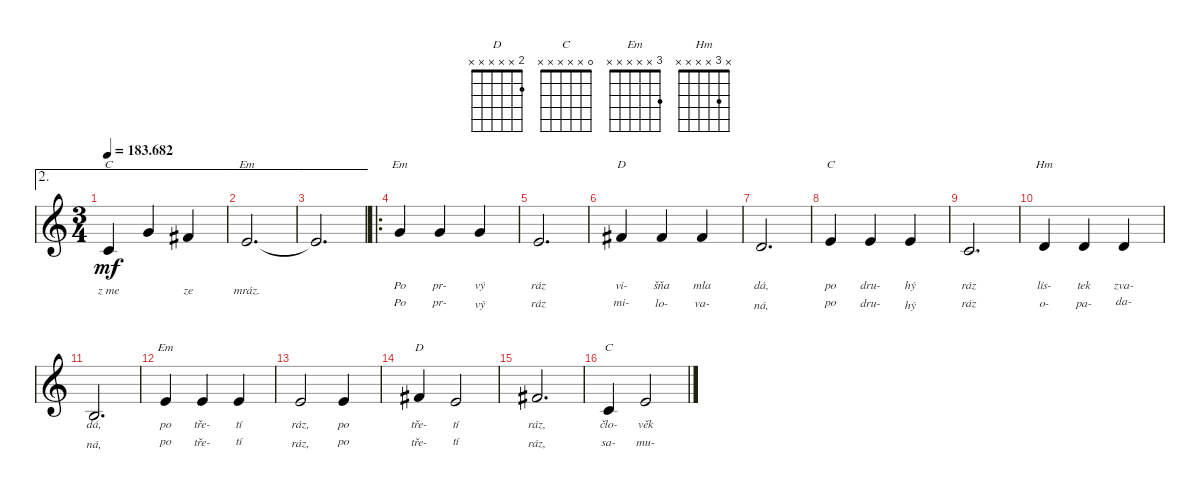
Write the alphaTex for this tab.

\defaultSystemsLayout 4
\bracketExtendMode groupsimilarinstruments
\singleTrackTrackNamePolicy hidden
\multiTrackTrackNamePolicy hidden
\firstSystemTrackNameOrientation horizontal
\otherSystemsTrackNameOrientation horizontal
\track ("Steel Guitar" "S-Gt") {instrument acousticguitarsteel}
\staff {score}
\tuning (E4 B3 G3 D3 A2 E2)
\chord ("D" 2 x x x x x) {showfingering false}
\chord ("C" x 1 x x x x) {showfingering false}
\chord ("Em" 0 x x x x x) {showfingering false}
\chord ("Em" 3 x x x x x) {showfingering false}
\chord ("C" 0 x x x x x) {showfingering false}
\chord ("Hm" x 3 x x x x) {showfingering false}
\ae 2
\ts (3 4)
\tempo
183.682
\accidentals auto
\clef g2
\ottava regular
\simile none
\ks c
3.5.4{ch "C" lyrics (0 "") lyrics (1 "z me") lyrics (2 "") lyrics (3 "") lyrics (4 "") dy mf} 0.3.4{lyrics (0 "") lyrics (1 "") lyrics (2 "") lyrics (3 "") lyrics (4 "")} 4.4.4{lyrics (0 "") lyrics (1 "ze") lyrics (2 "") lyrics (3 "") lyrics (4 "")} |
\ae 2
2.4.2{d ch "Em" lyrics (0 "") lyrics (1 "mráz.") lyrics (2 "") lyrics (3 "") lyrics (4 "")} |
\ae 2
2.4{t}.2{d lyrics (0 "") lyrics (1 "") lyrics (2 "") lyrics (3 "") lyrics (4 "")} |
\ro
0.3.4{ch "Em" lyrics (0 "Po") lyrics (1 "") lyrics (2 "Po") lyrics (3 "") lyrics (4 "")} 0.3.4{lyrics (0 "pr-") lyrics (1 "") lyrics (2 "pr-") lyrics (3 "") lyrics (4 "")} 0.3.4{lyrics (0 "vý") lyrics (1 "") lyrics (2 "vý") lyrics (3 "") lyrics (4 "")} |
2.4.2{d lyrics (0 "ráz") lyrics (1 "") lyrics (2 "ráz") lyrics (3 "") lyrics (4 "")} |
4.4.4{ch "D" lyrics (0 "vi-") lyrics (1 "") lyrics (2 "mi-") lyrics (3 "") lyrics (4 "")} 4.4.4{lyrics (0 "šňa") lyrics (1 "") lyrics (2 "lo-") lyrics (3 "") lyrics (4 "")} 4.4.4{lyrics (0 "mla") lyrics (1 "") lyrics (2 "va-") lyrics (3 "") lyrics (4 "")} |
0.4.2{d lyrics (0 "dá,") lyrics (1 "") lyrics (2 "ná,") lyrics (3 "") lyrics (4 "")} |
2.4.4{ch "C" lyrics (0 "po") lyrics (1 "") lyrics (2 "po") lyrics (3 "") lyrics (4 "")} 2.4.4{lyrics (0 "dru-") lyrics (1 "") lyrics (2 "dru-") lyrics (3 "") lyrics (4 "")} 2.4.4{lyrics (0 "hý") lyrics (1 "") lyrics (2 "hý") lyrics (3 "") lyrics (4 "")} |
3.5.2{d lyrics (0 "ráz") lyrics (1 "") lyrics (2 "ráz") lyrics (3 "") lyrics (4 "")} |
0.4.4{ch "Hm" lyrics (0 "lís-") lyrics (1 "") lyrics (2 "o-") lyrics (3 "") lyrics (4 "")} 0.4.4{lyrics (0 "tek") lyrics (1 "") lyrics (2 "pa-") lyrics (3 "") lyrics (4 "")} 0.4.4{lyrics (0 "zva-") lyrics (1 "") lyrics (2 "da-") lyrics (3 "") lyrics (4 "")} |
2.5.2{d lyrics (0 "dá,") lyrics (1 "") lyrics (2 "ná,") lyrics (3 "") lyrics (4 "")} |
2.4.4{ch "Em" lyrics (0 "po") lyrics (1 "") lyrics (2 "po") lyrics (3 "") lyrics (4 "")} 2.4.4{lyrics (0 "tře-") lyrics (1 "") lyrics (2 "tře-") lyrics (3 "") lyrics (4 "")} 2.4.4{lyrics (0 "tí") lyrics (1 "") lyrics (2 "tí") lyrics (3 "") lyrics (4 "")} |
\scale
0.205455 2.4.2{lyrics (0 "ráz,") lyrics (1 "") lyrics (2 "ráz,") lyrics (3 "") lyrics (4 "")} 2.4.4{lyrics (0 "po") lyrics (1 "") lyrics (2 "po") lyrics (3 "") lyrics (4 "")} |
\scale
0.152727 4.4.4{ch "D" lyrics (0 "tře-") lyrics (1 "") lyrics (2 "tře-") lyrics (3 "") lyrics (4 "")} 2.4.2{lyrics (0 "tí") lyrics (1 "") lyrics (2 "tí") lyrics (3 "") lyrics (4 "")} |
\scale
0.110909 4.4.2{d lyrics (0 "ráz,") lyrics (1 "") lyrics (2 "ráz,") lyrics (3 "") lyrics (4 "")} |
\scale
0.149091 3.5.4{ch "C" lyrics (0 "člo-") lyrics (1 "") lyrics (2 "sa-") lyrics (3 "") lyrics (4 "")} 2.4.2{lyrics (0 "věk") lyrics (1 "") lyrics (2 "mu-") lyrics (3 "") lyrics (4 "")}
